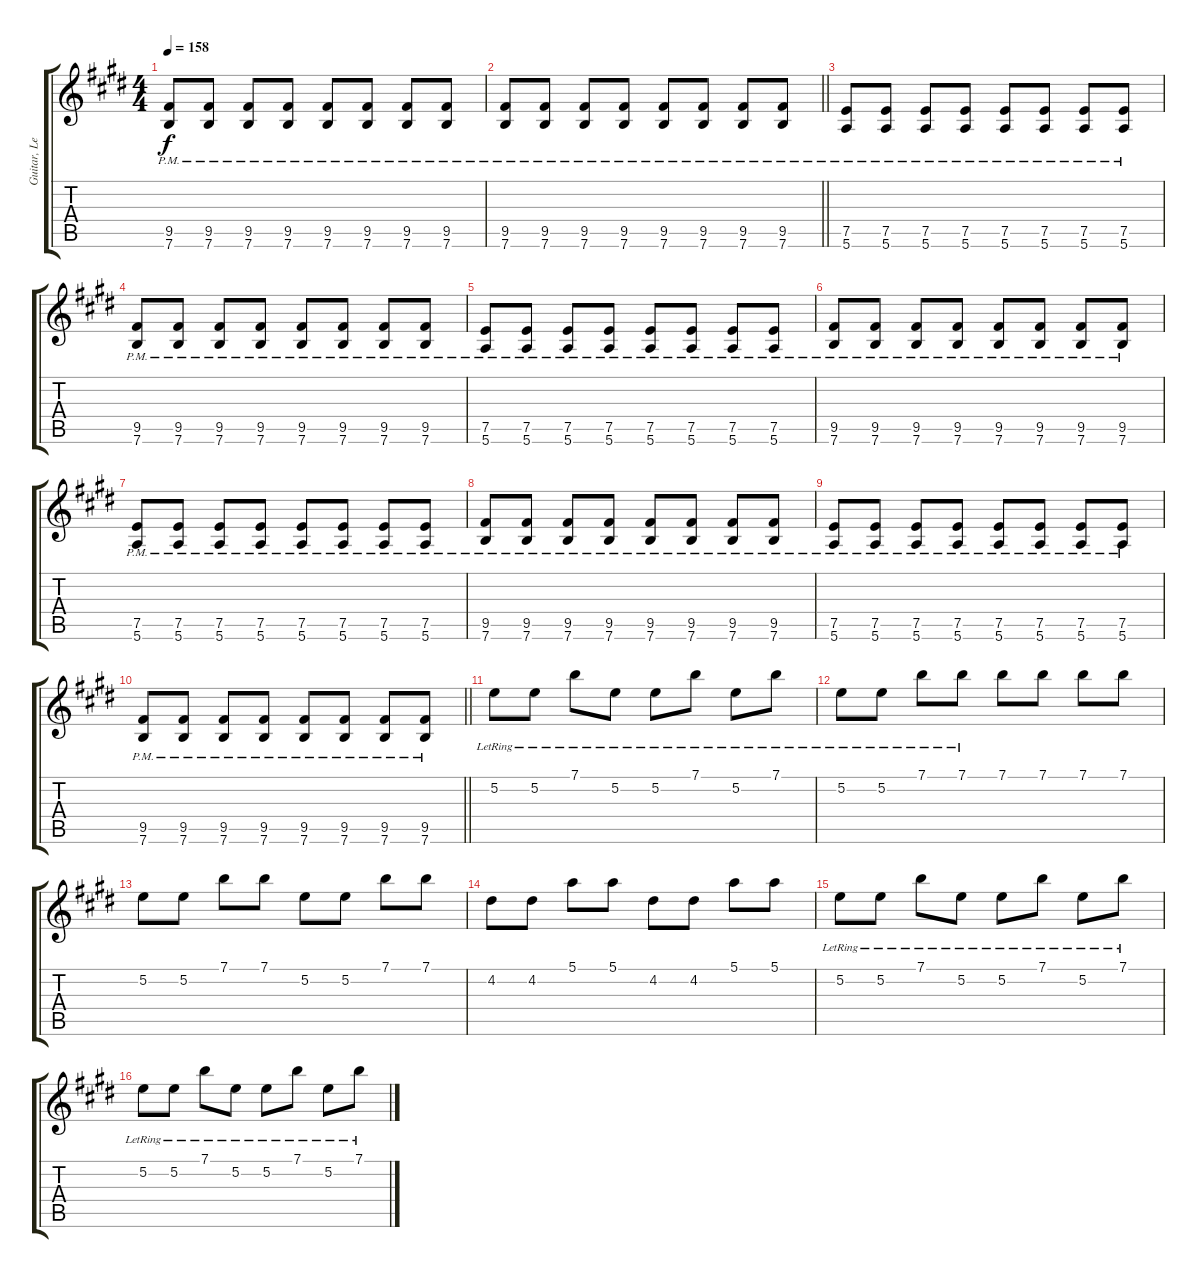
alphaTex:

\track ("Guitar, Lead" "Guitar, Le") {instrument distortionguitar}
\staff {score tabs}
\tuning (E4 B3 G3 D3 A2 E2) {hide}
\ts (4 4)
\tempo 158
\clef g2
\ks c#minor
(9.5{pm} 7.6).8{dy f} (9.5{pm} 7.6).8 (9.5{pm} 7.6).8 (9.5{pm} 7.6).8 (9.5{pm} 7.6).8 (9.5{pm} 7.6).8 (9.5{pm} 7.6).8 (9.5{pm} 7.6).8 |
\barLineRight lightlight
(9.5{pm} 7.6).8 (9.5{pm} 7.6).8 (9.5{pm} 7.6).8 (9.5{pm} 7.6).8 (9.5{pm} 7.6).8 (9.5{pm} 7.6).8 (9.5{pm} 7.6).8 (9.5{pm} 7.6).8 |
\ks e
(7.5{pm} 5.6).8 (7.5{pm} 5.6).8 (7.5{pm} 5.6).8 (7.5{pm} 5.6).8 (7.5{pm} 5.6).8 (7.5{pm} 5.6).8 (7.5{pm} 5.6).8 (7.5{pm} 5.6).8 |
\ks c#minor
(9.5{pm} 7.6).8 (9.5{pm} 7.6).8 (9.5{pm} 7.6).8 (9.5{pm} 7.6).8 (9.5{pm} 7.6).8 (9.5{pm} 7.6).8 (9.5{pm} 7.6).8 (9.5{pm} 7.6).8 |
\ks e
(7.5{pm} 5.6).8 (7.5{pm} 5.6).8 (7.5{pm} 5.6).8 (7.5{pm} 5.6).8 (7.5{pm} 5.6).8 (7.5{pm} 5.6).8 (7.5{pm} 5.6).8 (7.5{pm} 5.6).8 |
\ks c#minor
(9.5{pm} 7.6).8 (9.5{pm} 7.6).8 (9.5{pm} 7.6).8 (9.5{pm} 7.6).8 (9.5{pm} 7.6).8 (9.5{pm} 7.6).8 (9.5{pm} 7.6).8 (9.5{pm} 7.6).8 |
\ks e
(7.5{pm} 5.6).8 (7.5{pm} 5.6).8 (7.5{pm} 5.6).8 (7.5{pm} 5.6).8 (7.5{pm} 5.6).8 (7.5{pm} 5.6).8 (7.5{pm} 5.6).8 (7.5{pm} 5.6).8 |
\ks c#minor
(9.5{pm} 7.6).8 (9.5{pm} 7.6).8 (9.5{pm} 7.6).8 (9.5{pm} 7.6).8 (9.5{pm} 7.6).8 (9.5{pm} 7.6).8 (9.5{pm} 7.6).8 (9.5{pm} 7.6).8 |
\ks e
(7.5{pm} 5.6).8 (7.5{pm} 5.6).8 (7.5{pm} 5.6).8 (7.5{pm} 5.6).8 (7.5{pm} 5.6).8 (7.5{pm} 5.6).8 (7.5{pm} 5.6).8 (7.5{pm} 5.6).8 |
\barLineRight lightlight
\ks c#minor
(9.5{pm} 7.6).8 (9.5{pm} 7.6).8 (9.5{pm} 7.6).8 (9.5{pm} 7.6).8 (9.5{pm} 7.6).8 (9.5{pm} 7.6).8 (9.5{pm} 7.6).8 (9.5{pm} 7.6).8 |
\ks e
5.2{lr}.8 5.2{lr}.8 7.1{lr}.8 5.2{lr}.8 5.2{lr}.8 7.1{lr}.8 5.2{lr}.8 7.1{lr}.8 |
\ks c#minor
5.2{lr}.8 5.2{lr}.8 7.1{lr}.8 7.1{lr}.8 7.1.8 7.1.8 7.1.8 7.1.8 |
5.2.8 5.2.8 7.1.8 7.1.8 5.2.8 5.2.8 7.1.8 7.1.8 |
4.2.8 4.2.8 5.1.8 5.1.8 4.2.8 4.2.8 5.1.8 5.1.8 |
\ks e
5.2{lr}.8 5.2{lr}.8 7.1{lr}.8 5.2{lr}.8 5.2{lr}.8 7.1{lr}.8 5.2{lr}.8 7.1{lr}.8 |
\ks c#minor
5.2{lr}.8 5.2{lr}.8 7.1{lr}.8 5.2{lr}.8 5.2{lr}.8 7.1{lr}.8 5.2{lr}.8 7.1{lr}.8
